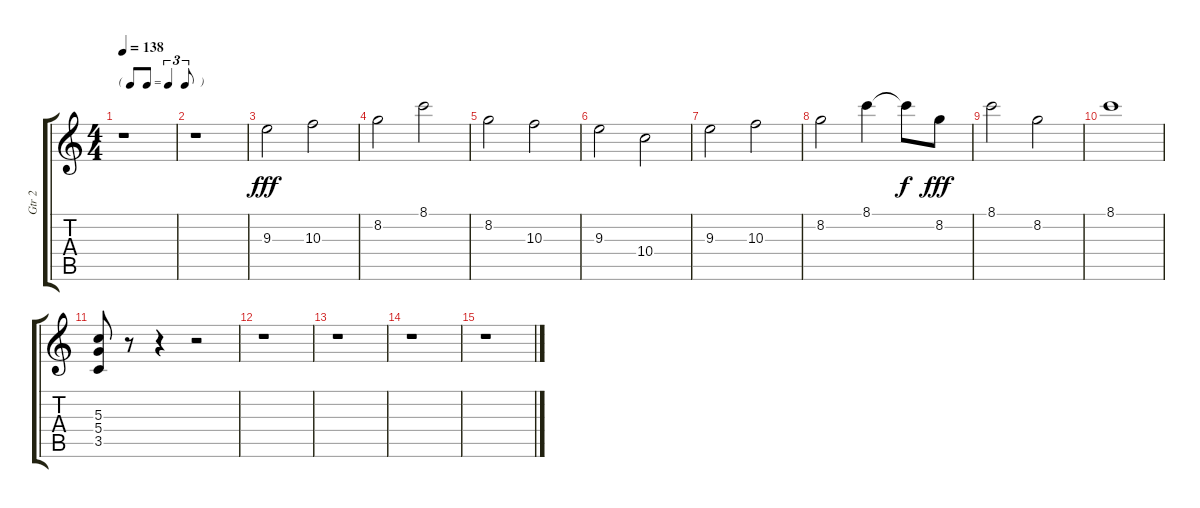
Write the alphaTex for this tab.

\track ("Gtr 2" "Gtr 2") {instrument distortionguitar}
\staff {score tabs}
\tuning (E4 B3 G3 D3 A2 E2) {hide}
\ts (4 4)
\tf triplet8th
\tempo 138
\clef g2
\ks c
r.1{dy fff} |
r.1 |
9.3.2 10.3.2 |
8.2.2 8.1.2 |
8.2.2 10.3.2 |
9.3.2 10.4.2 |
9.3.2 10.3.2 |
8.2.2 8.1.4 8.1{t}.8{dy f} 8.2.8{dy fff} |
8.1.2 8.2.2 |
8.1.1 |
(5.3 5.4 3.5).8 r.8 r.4 r.2 |
r.1 |
r.1 |
r.1 |
r.1
